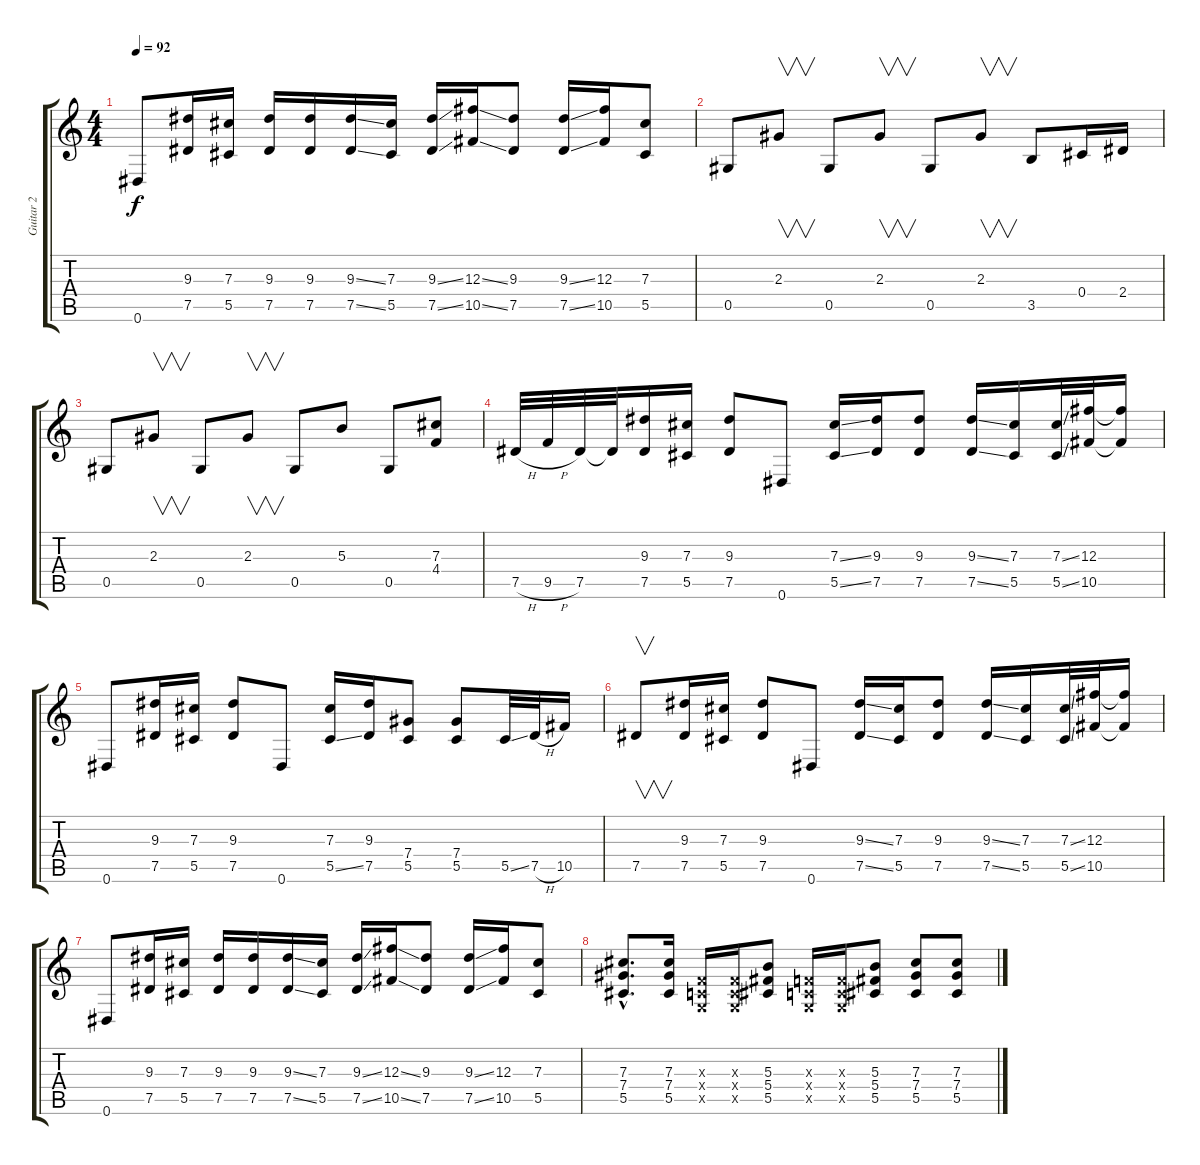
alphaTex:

\track ("Guitar 2" "Guitar 2") {instrument distortionguitar}
\staff {score tabs}
\tuning (Eb4 Bb3 Gb3 Db3 Ab2 Eb2) {hide}
\ts (4 4)
\tempo 92
\clef g2
\ks c
0.6.8{dy f} (9.3 7.5).16 (7.3 5.5).16 (9.3 7.5).16 (9.3 7.5).16 (9.3{ss} 7.5{ss}).16 (7.3 5.5).16 (9.3{ss} 7.5{ss}).16 (12.3{ss} 10.5{ss}).16 (9.3 7.5).8 (9.3{ss} 7.5{ss}).16 (12.3 10.5).16 (7.3 5.5).8 |
0.5.8 2.3.8{v} 0.5.8 2.3.8{v} 0.5.8 2.3.8{v} 3.5.8 0.4.16 2.4.16 |
0.5.8 2.3.8{v} 0.5.8 2.3.8{v} 0.5.8 5.3.8 0.5.8 (7.3 4.4).8 |
7.5{h}.32 9.5{h}.32 7.5.32 7.5{t}.32 (9.3 7.5).16 (7.3 5.5).16 (9.3 7.5).8 0.6.8 (7.3{ss} 5.5{ss}).16 (9.3 7.5).16 (9.3 7.5).8 (9.3{ss} 7.5{ss}).16 (7.3 5.5).16 (7.3{ss} 5.5{ss}).32 (12.3 10.5).32 (12.3{t} 10.5{t}).16 |
0.6.8 (9.3 7.5).16 (7.3 5.5).16 (9.3 7.5).8 0.6.8 (7.3 5.5{ss}).16 (9.3 7.5).16 (7.4 5.5).8 (7.4 5.5).8 5.5{ss}.32 7.5{h}.32 10.5.16 |
7.5.8{v} (9.3 7.5).16 (7.3 5.5).16 (9.3 7.5).8 0.6.8 (9.3{ss} 7.5{ss}).16 (7.3 5.5).16 (9.3 7.5).8 (9.3{ss} 7.5{ss}).16 (7.3 5.5).16 (7.3{ss} 5.5{ss}).32 (12.3 10.5).32 (12.3{t} 10.5{t}).16 |
0.6.8 (9.3 7.5).16 (7.3 5.5).16 (9.3 7.5).16 (9.3 7.5).16 (9.3{ss} 7.5{ss}).16 (7.3 5.5).16 (9.3{ss} 7.5{ss}).16 (12.3{ss} 10.5{ss}).16 (9.3 7.5).8 (9.3{ss} 7.5{ss}).16 (12.3 10.5).16 (7.3 5.5).8 |
(7.3{hac} 7.4{hac} 5.5{hac}).8{d} (7.3 7.4 5.5).16 (-1.3{x} -1.4{x} -1.5{x}).16 (-1.3{x} -1.4{x} -1.5{x}).16 (5.3 5.4 5.5).8 (-1.3{x} -1.4{x} -1.5{x}).16 (-1.3{x} -1.4{x} -1.5{x}).16 (5.3 5.4 5.5).8 (7.3 7.4 5.5).8 (7.3 7.4 5.5).8
